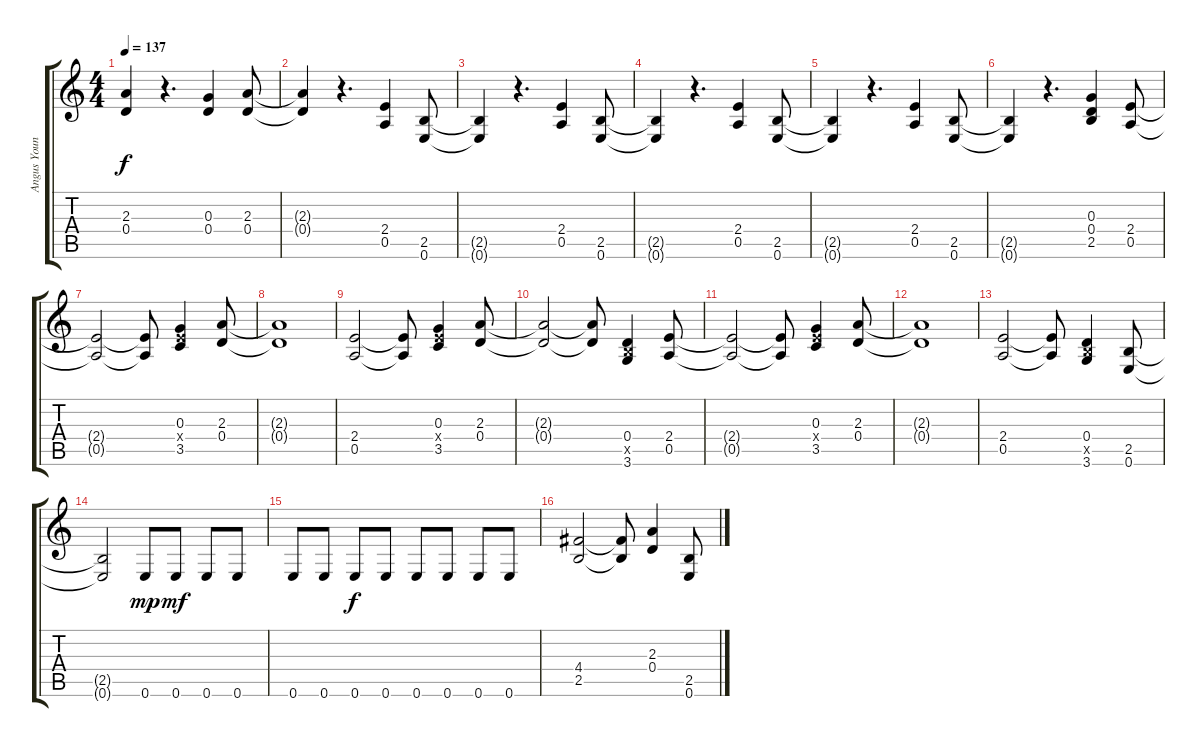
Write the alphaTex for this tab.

\track ("Angus Young / Lead guitar" "Angus Youn") {instrument distortionguitar}
\staff {score tabs}
\tuning (E4 B3 G3 D3 A2 E2) {hide}
\ts (4 4)
\tempo 137
\clef g2
\ks c
(2.3{t} 0.4{t}).4{dy f} r.4{d} (0.3 0.4).4 (2.3 0.4).8 |
(2.3{t} 0.4{t}).4 r.4{d} (2.4 0.5).4 (2.5 0.6).8 |
(2.5{t} 0.6{t}).4 r.4{d} (2.4 0.5).4 (2.5 0.6).8 |
(2.5{t} 0.6{t}).4 r.4{d} (2.4 0.5).4 (2.5 0.6).8 |
(2.5{t} 0.6{t}).4 r.4{d} (2.4 0.5).4 (2.5 0.6).8 |
(2.5{t} 0.6{t}).4 r.4{d} (0.3 0.4 2.5).4 (2.4 0.5).8 |
(2.4{t} 0.5{t}).2 (2.4{t} 0.5{t}).8 (0.3 2.4{x} 3.5).4 (2.3 0.4).8 |
(2.3{t} 0.4{t}).1 |
(2.4 0.5).2 (2.4{t} 0.5{t}).8 (0.3 2.4{x} 3.5).4 (2.3 0.4).8 |
(2.3{t} 0.4{t}).2 (2.3{t} 0.4{t}).8 (0.4 2.5{x} 3.6).4 (2.4 0.5).8 |
(2.4{t} 0.5{t}).2 (2.4{t} 0.5{t}).8 (0.3 2.4{x} 3.5).4 (2.3 0.4).8 |
(2.3{t} 0.4{t}).1 |
(2.4 0.5).2 (2.4{t} 0.5{t}).8 (0.4 2.5{x} 3.6).4 (2.5 0.6).8 |
(2.5{t} 0.6{t}).2 0.6.8{dy mp} 0.6.8{dy mf} 0.6.8 0.6.8 |
0.6.8 0.6.8 0.6.8{dy f} 0.6.8 0.6.8 0.6.8 0.6.8 0.6.8 |
(4.4 2.5).2 (4.4{t} 2.5{t}).8 (2.3 0.4).4 (2.5 0.6).8
